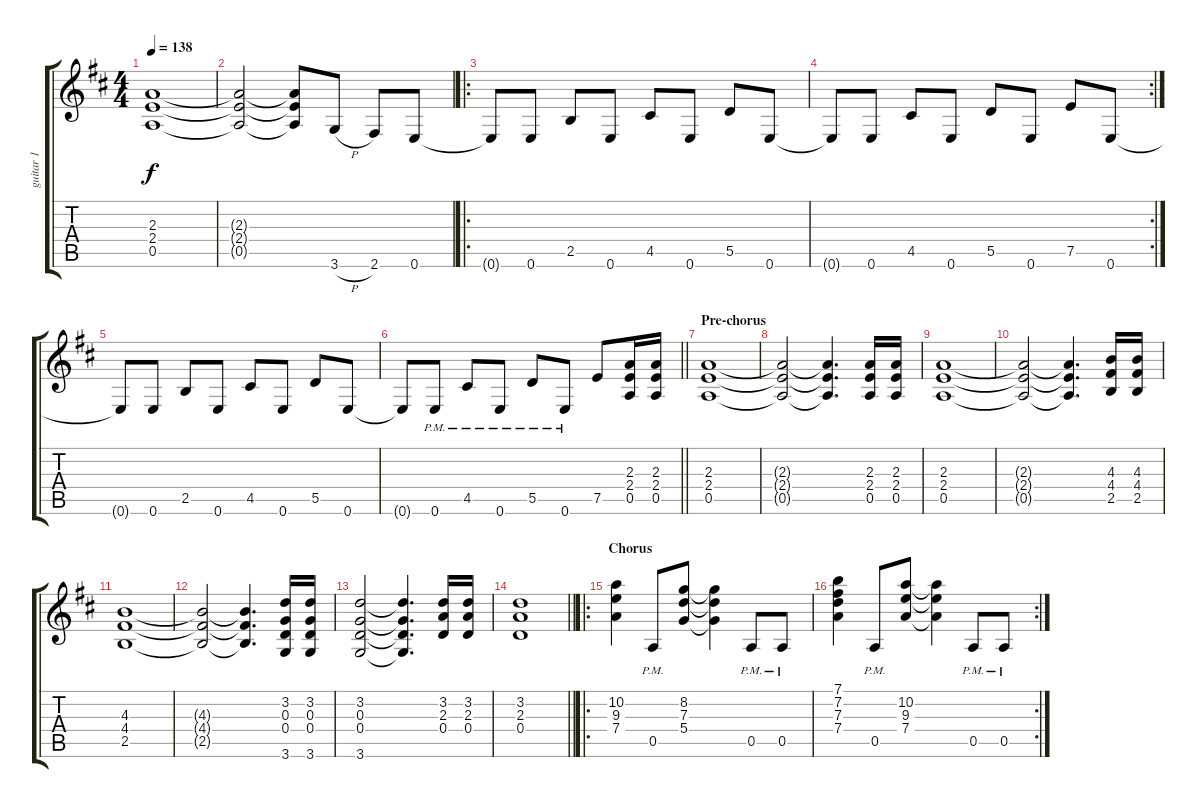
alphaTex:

\track ("guitar 1" "guitar 1") {instrument overdrivenguitar}
\staff {score tabs}
\tuning (E4 B3 G3 D3 A2 E2) {hide}
\ts (4 4)
\tempo 138
\clef g2
\ks d
(2.3 2.4 0.5).1{dy f} |
(2.3{t} 2.4{t} 0.5{t}).2 (2.3{t} 2.4{t} 0.5{t}).8 3.6{h}.8 2.6.8 0.6.8 |
\ro
0.6{t}.8 0.6.8 2.5.8 0.6.8 4.5.8 0.6.8 5.5.8 0.6.8 |
\rc 2
0.6{t}.8 0.6.8 4.5.8 0.6.8 5.5.8 0.6.8 7.5.8 0.6.8 |
0.6{t}.8 0.6.8 2.5.8 0.6.8 4.5.8 0.6.8 5.5.8 0.6.8 |
\barLineRight lightlight
0.6{t}.8 0.6{pm}.8 4.5{pm}.8 0.6{pm}.8 5.5{pm}.8 0.6{pm}.8 7.5.8 (2.3 2.4 0.5).16 (2.3 2.4 0.5).16 |
\section ("" "Pre-chorus")
(2.3 2.4 0.5).1 |
(2.3{t} 2.4{t} 0.5{t}).2 (2.3{t} 2.4{t} 0.5{t}).4{d} (2.3 2.4 0.5).16 (2.3 2.4 0.5).16 |
(2.3 2.4 0.5).1 |
(2.3{t} 2.4{t} 0.5{t}).2 (2.3{t} 2.4{t} 0.5{t}).4{d} (4.3 4.4 2.5).16 (4.3 4.4 2.5).16 |
(4.3 4.4 2.5).1 |
(4.3{t} 4.4{t} 2.5{t}).2 (4.3{t} 4.4{t} 2.5{t}).4{d} (3.2 0.3 0.4 3.6).16 (3.2 0.3 0.4 3.6).16 |
(3.2 0.3 0.4 3.6).2 (3.2{t} 0.3{t} 0.4{t} 3.6{t}).4{d} (3.2 2.3 0.4).16 (3.2 2.3 0.4).16 |
\barLineRight lightlight
(3.2 2.3 0.4).1 |
\ro
\section ("" "Chorus")
(10.2 9.3 7.4).4 0.5{pm}.8 (8.2 7.3 5.4).8 (8.2{t} 7.3{t} 5.4{t}).4 0.5{pm}.8 0.5{pm}.8 |
\rc 2
(7.1 7.2 7.3 7.4).4 0.5{pm}.8 (10.2 9.3 7.4).8 (10.2{t} 9.3{t} 7.4{t}).4 0.5{pm}.8 0.5{pm}.8
